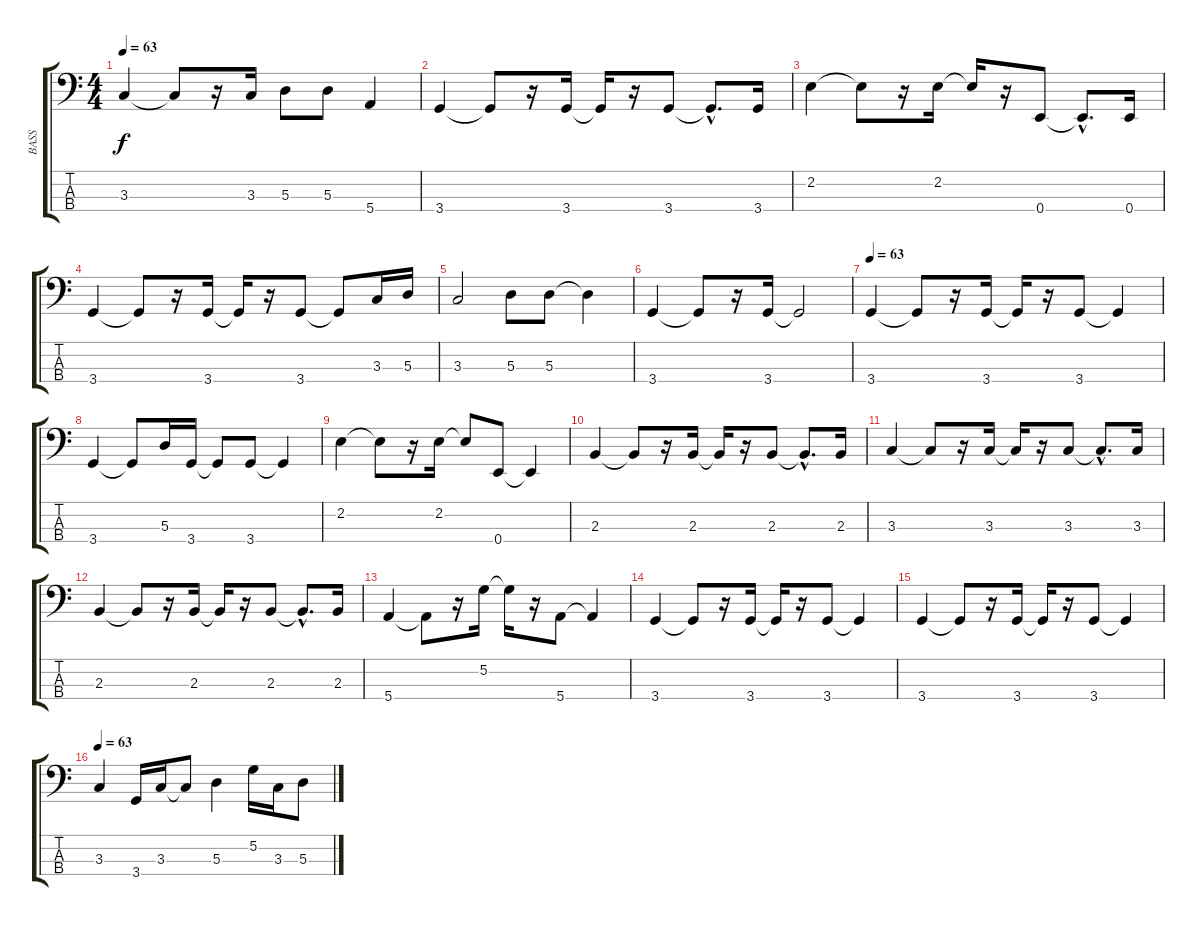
\track ("BASS" "BASS") {instrument electricbassfinger}
\staff {score tabs}
\tuning (G2 D2 A1 E1) {hide}
\ts (4 4)
\tempo 63
\clef f4
\ks c
3.3.4{dy f} 3.3{t}.8 r.16 3.3.16 5.3.8 5.3.8 5.4.4 |
3.4.4 3.4{t}.8 r.16 3.4.16 3.4{t}.16 r.16 3.4.8 3.4{hac t}.8{d} 3.4.16 |
2.2.4 2.2{t}.8 r.16 2.2.16 2.2{t}.16 r.16 0.4.8 0.4{hac t}.8{d} 0.4.16 |
3.4.4 3.4{t}.8 r.16 3.4.16 3.4{t}.16 r.16 3.4.8 3.4{t}.8 3.3.16 5.3.16 |
3.3.2 5.3.8 5.3.8 5.3{t}.4 |
3.4.4 3.4{t}.8 r.16 3.4.16 3.4{t}.2 |
\tempo 63
3.4.4 3.4{t}.8 r.16 3.4.16 3.4{t}.16 r.16 3.4.8 3.4{t}.4 |
3.4.4 3.4{t}.8 5.3.16 3.4.16 3.4{t}.8 3.4.8 3.4{t}.4 |
2.2.4 2.2{t}.8 r.16 2.2.16 2.2{t}.8 0.4.8 0.4{t}.4 |
2.3.4 2.3{t}.8 r.16 2.3.16 2.3{t}.16 r.16 2.3.8 2.3{hac t}.8{d} 2.3.16 |
3.3.4 3.3{t}.8 r.16 3.3.16 3.3{t}.16 r.16 3.3.8 3.3{hac t}.8{d} 3.3.16 |
2.3.4 2.3{t}.8 r.16 2.3.16 2.3{t}.16 r.16 2.3.8 2.3{hac t}.8{d} 2.3.16 |
5.4.4 5.4{t}.8 r.16 5.2.16 5.2{t}.16 r.16 5.4.8 5.4{t}.4 |
3.4.4 3.4{t}.8 r.16 3.4.16 3.4{t}.16 r.16 3.4.8 3.4{t}.4 |
3.4.4 3.4{t}.8 r.16 3.4.16 3.4{t}.16 r.16 3.4.8 3.4{t}.4 |
\tempo 63
3.3.4 3.4.16 3.3.16 3.3{t}.8 5.3.4 5.2.16 3.3.16 5.3.8
